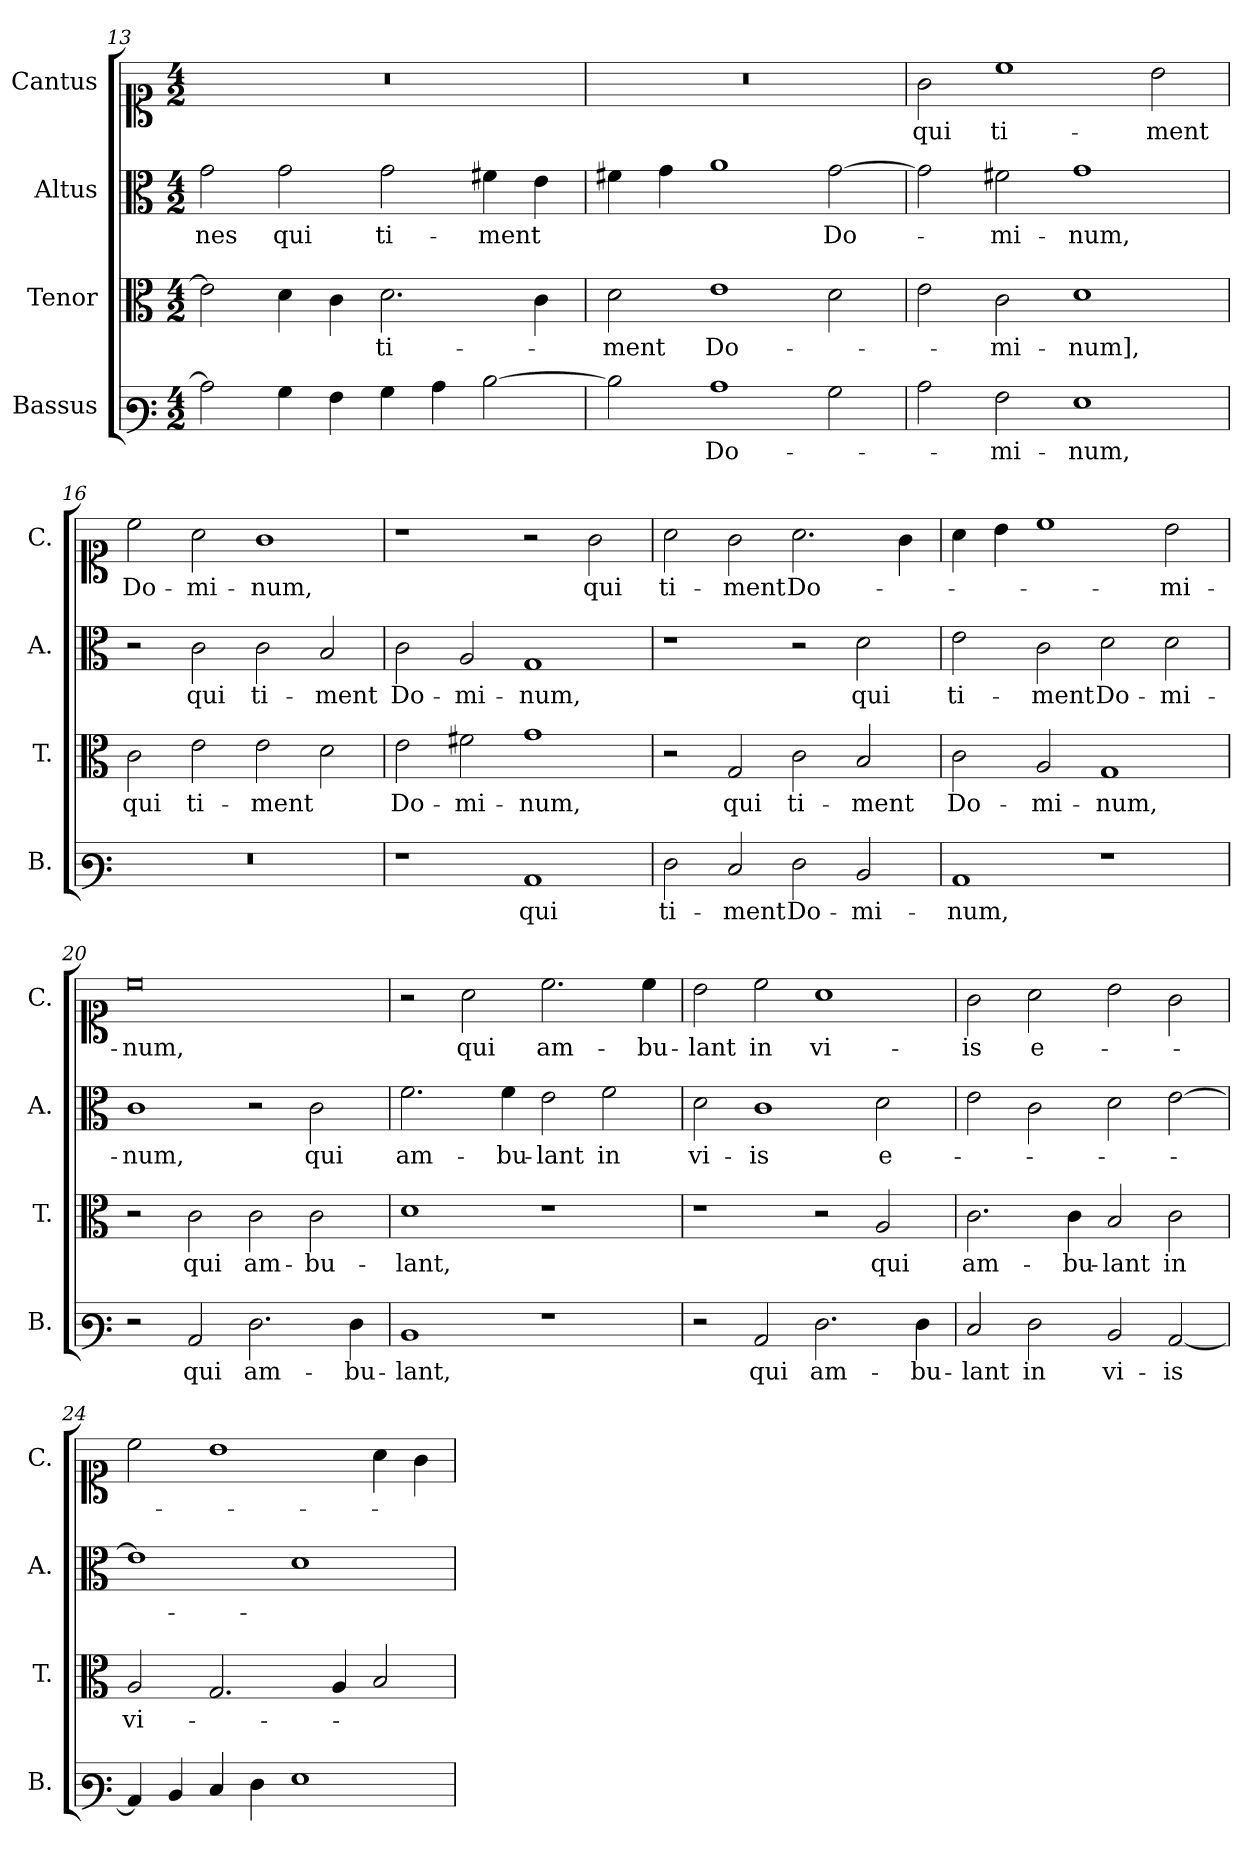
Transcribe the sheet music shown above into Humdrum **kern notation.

**kern	**text	**kern	**text	**kern	**text	**kern	**text
*part4	*part4	*part3	*part3	*part2	*part2	*part1	*part1
*staff4	*staff4	*staff3	*staff3	*staff2	*staff2	*staff1	*staff1
*I"Bassus	*	*I"Tenor	*	*I"Altus	*	*I"Cantus	*
*I'B.	*	*I'T.	*	*I'A.	*	*I'C.	*
*clefF3	*	*clefC3	*	*clefC3	*	*clefC1	*
*k[]	*	*k[]	*	*k[]	*	*k[]	*
*M4/2	*	*M4/2	*	*M4/2	*	*M4/2	*
=13	=13	=13	=13	=13	=13	=13	=13
!	!	!	!	!	!	!LO:N:vis=1	!
2c\]	.	2e\]	.	2g\	-nes	0r	.
4B\	.	4d\	.	2g\	qui	.	.
4A\	.	4c\	.	.	.	.	.
4B\	.	2.d\	ti-	2g\	ti-	.	.
4c\	.	.	.	.	.	.	.
[2d\	.	.	.	4f#X\	-ment	.	.
.	.	4c\	.	4e\	.	.	.
=14	=14	=14	=14	=14	=14	=14	=14
!	!	!	!	!	!	!LO:N:vis=1	!
2d\]	.	2d\	-ment	4f#X\	.	0r	.
.	.	.	.	4g\	.	.	.
1c	Do-	1e	Do-	1a	.	.	.
2B\	.	2d\	.	[2g\	Do-	.	.
=15	=15	=15	=15	=15	=15	=15	=15
2c\	.	2e\	.	2g\]	.	2g\	qui
2A\	-mi-	2c\	-mi-	2f#X\	-mi-	1cc	ti-
1G	-num,	1d	-num],	1g	-num,	.	.
.	.	.	.	.	.	2b\	-ment
!!LO:PB:g=z
=16	=16	=16	=16	=16	=16	=16	=16
!LO:N:vis=1	!	!	!	!	!	!	!
0r	.	2c\	qui	2r	.	2cc\	Do-
.	.	2e\	ti-	2c\	qui	2a\	-mi-
.	.	2e\	-ment	2c\	ti-	1g	-num,
.	.	2d\	.	2B/	-ment	.	.
=17	=17	=17	=17	=17	=17	=17	=17
1r	.	2e\	Do-	2c\	Do-	1r	.
.	.	2f#X\	-mi-	2A/	-mi-	.	.
1C	qui	1g	-num,	1G	-num,	2r	.
.	.	.	.	.	.	2g\	qui
=18	=18	=18	=18	=18	=18	=18	=18
2F\	ti-	2r	.	1r	.	2a\	ti-
2E/	-ment	2G/	qui	.	.	2g\	-ment
2F\	Do-	2c\	ti-	2r	.	2.a\	Do-
2D/	-mi-	2B/	-ment	2d\	qui	.	.
.	.	.	.	.	.	4g\	.
=19	=19	=19	=19	=19	=19	=19	=19
1C	-num,	2c\	Do-	2e\	ti-	4a\	.
.	.	.	.	.	.	4b\	.
.	.	2A/	-mi-	2c\	-ment	1cc	.
1r	.	1G	-num,	2d\	Do-	.	.
.	.	.	.	2d\	-mi-	2b\	-mi-
!!LO:LB:g=z
=20	=20	=20	=20	=20	=20	=20	=20
2r	.	2r	.	1c	-num,	0cc	-num,
2C/	qui	2c\	qui	.	.	.	.
2.F\	am-	2c\	am-	2r	.	.	.
.	.	2c\	-bu-	2c\	qui	.	.
4F\	-bu-	.	.	.	.	.	.
=21	=21	=21	=21	=21	=21	=21	=21
1D	-lant,	1d	-lant,	2.f\	am-	2r	.
.	.	.	.	.	.	2a\	qui
.	.	.	.	4f\	-bu-	.	.
1r	.	1r	.	2e\	-lant	2.cc\	am-
.	.	.	.	2f\	in	.	.
.	.	.	.	.	.	4cc\	-bu-
=22	=22	=22	=22	=22	=22	=22	=22
2r	.	1r	.	2d\	vi-	2b\	-lant
2C/	qui	.	.	1c	-is	2cc\	in
2.F\	am-	2r	.	.	.	1a	vi-
.	.	2A/	qui	2d\	e-	.	.
4F\	-bu-	.	.	.	.	.	.
=23	=23	=23	=23	=23	=23	=23	=23
2E/	-lant	2.c\	am-	2e\	.	2g\	-is
2F\	in	.	.	2c\	.	2a\	e-
.	.	4c\	-bu-	.	.	.	.
2D/	vi-	2B/	-lant	2d\	.	2b\	.
[2C/	-is	2c\	in	[2e\	.	2g\	.
!!LO:LB:g=z
=24	=24	=24	=24	=24	=24	=24	=24
4C/]	.	2A/	vi-	1e]	.	2cc\	.
4D/	.	.	.	.	.	.	.
4E/	.	2.G/	.	.	.	1b	.
4F\	.	.	.	.	.	.	.
1G	.	.	.	1d	.	.	.
.	.	4A/	.	.	.	.	.
.	.	2B/	.	.	.	4a\	.
.	.	.	.	.	.	4g\	.
=	=	=	=	=	=	=	=
*-	*-	*-	*-	*-	*-	*-	*-
